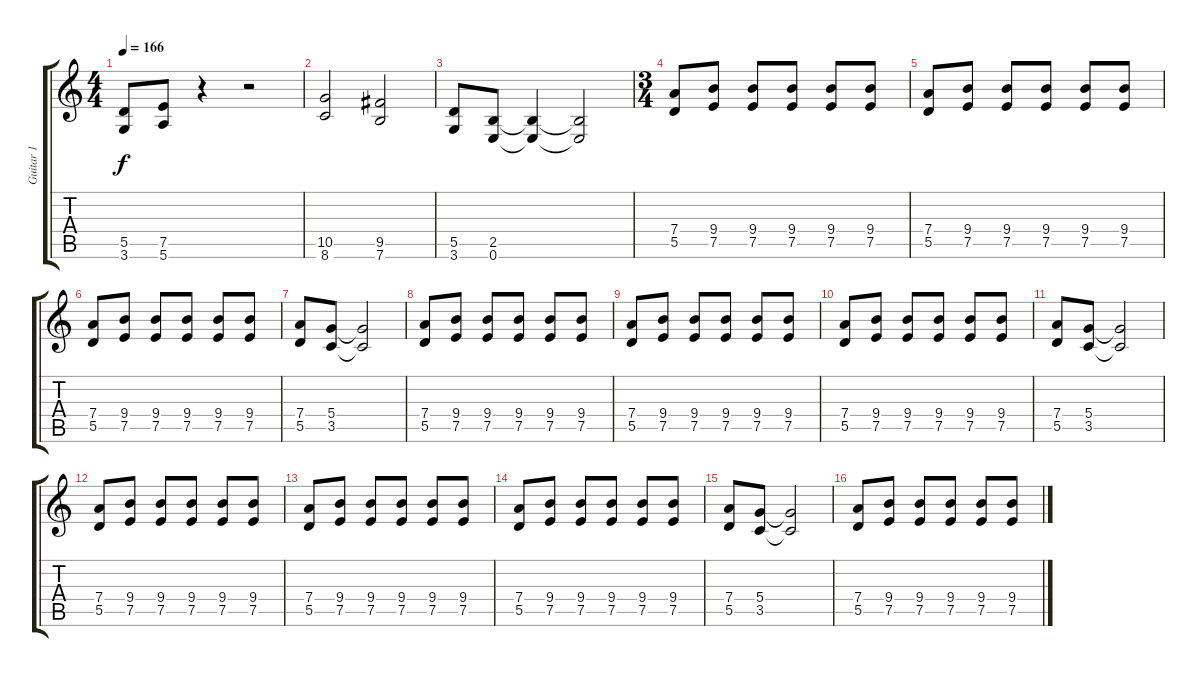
\track ("Guitar 1" "Guitar 1") {instrument distortionguitar}
\staff {score tabs}
\tuning (E4 B3 G3 D3 A2 E2) {hide}
\ts (4 4)
\tempo 166
\clef g2
\ks c
(5.5 3.6).8{dy f} (7.5 5.6).8 r.4 r.2 |
(10.5 8.6).2 (9.5 7.6).2 |
(5.5 3.6).8 (2.5 0.6).8 (2.5{t} 0.6{t}).4 (2.5{t} 0.6{t}).2 |
\ts (3 4)
(7.4 5.5).8 (9.4 7.5).8 (9.4 7.5).8 (9.4 7.5).8 (9.4 7.5).8 (9.4 7.5).8 |
(7.4 5.5).8 (9.4 7.5).8 (9.4 7.5).8 (9.4 7.5).8 (9.4 7.5).8 (9.4 7.5).8 |
(7.4 5.5).8 (9.4 7.5).8 (9.4 7.5).8 (9.4 7.5).8 (9.4 7.5).8 (9.4 7.5).8 |
(7.4 5.5).8 (5.4 3.5).8 (5.4{t} 3.5{t}).2 |
(7.4 5.5).8 (9.4 7.5).8 (9.4 7.5).8 (9.4 7.5).8 (9.4 7.5).8 (9.4 7.5).8 |
(7.4 5.5).8 (9.4 7.5).8 (9.4 7.5).8 (9.4 7.5).8 (9.4 7.5).8 (9.4 7.5).8 |
(7.4 5.5).8 (9.4 7.5).8 (9.4 7.5).8 (9.4 7.5).8 (9.4 7.5).8 (9.4 7.5).8 |
(7.4 5.5).8 (5.4 3.5).8 (5.4{t} 3.5{t}).2 |
(7.4 5.5).8 (9.4 7.5).8 (9.4 7.5).8 (9.4 7.5).8 (9.4 7.5).8 (9.4 7.5).8 |
(7.4 5.5).8 (9.4 7.5).8 (9.4 7.5).8 (9.4 7.5).8 (9.4 7.5).8 (9.4 7.5).8 |
(7.4 5.5).8 (9.4 7.5).8 (9.4 7.5).8 (9.4 7.5).8 (9.4 7.5).8 (9.4 7.5).8 |
(7.4 5.5).8 (5.4 3.5).8 (5.4{t} 3.5{t}).2 |
(7.4 5.5).8 (9.4 7.5).8 (9.4 7.5).8 (9.4 7.5).8 (9.4 7.5).8 (9.4 7.5).8
